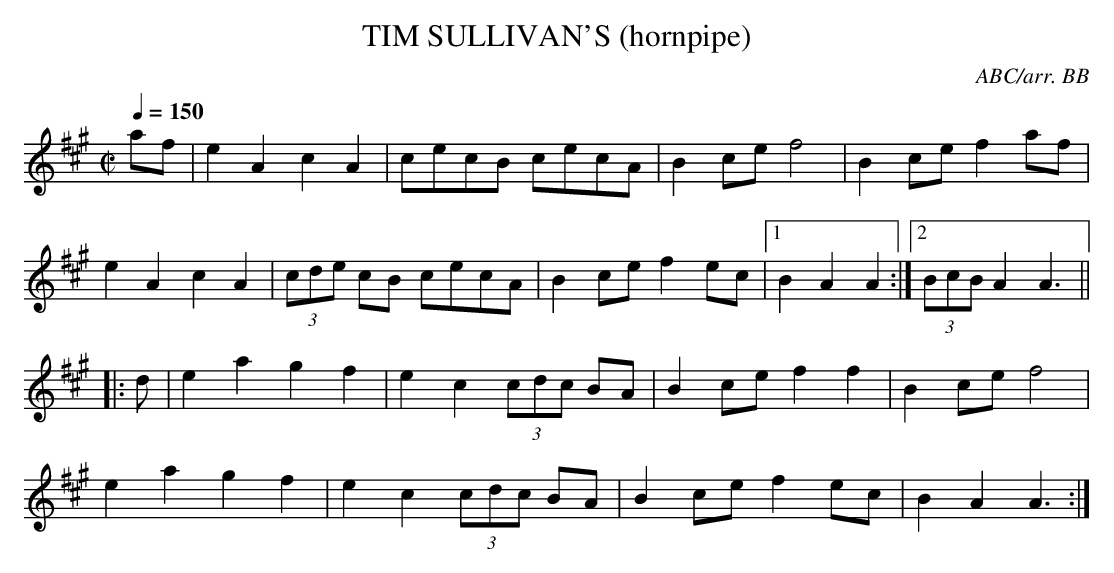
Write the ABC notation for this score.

X:1
T:TIM SULLIVAN'S (hornpipe)
C:ABC/arr. BB
Q:1/4=150
L:1/8
M:C|
K:A
af|e2 A2 c2 A2|cecB cecA|B2 ce f4|B2 ce f2 af|
e2 A2 c2 A2|(3cde cB cecA|B2 ce f2 ec|1 B2 A2 A2 :|\
[2(3BcB A2 A3||
|:d|e2 a2 g2 f2|e2 c2 (3cdc BA|B2 ce f2 f2|B2 ce f4|
e2 a2 g2 f2|e2 c2 (3cdc BA|B2 ce f2 ec|B2 A2 A3 :|
